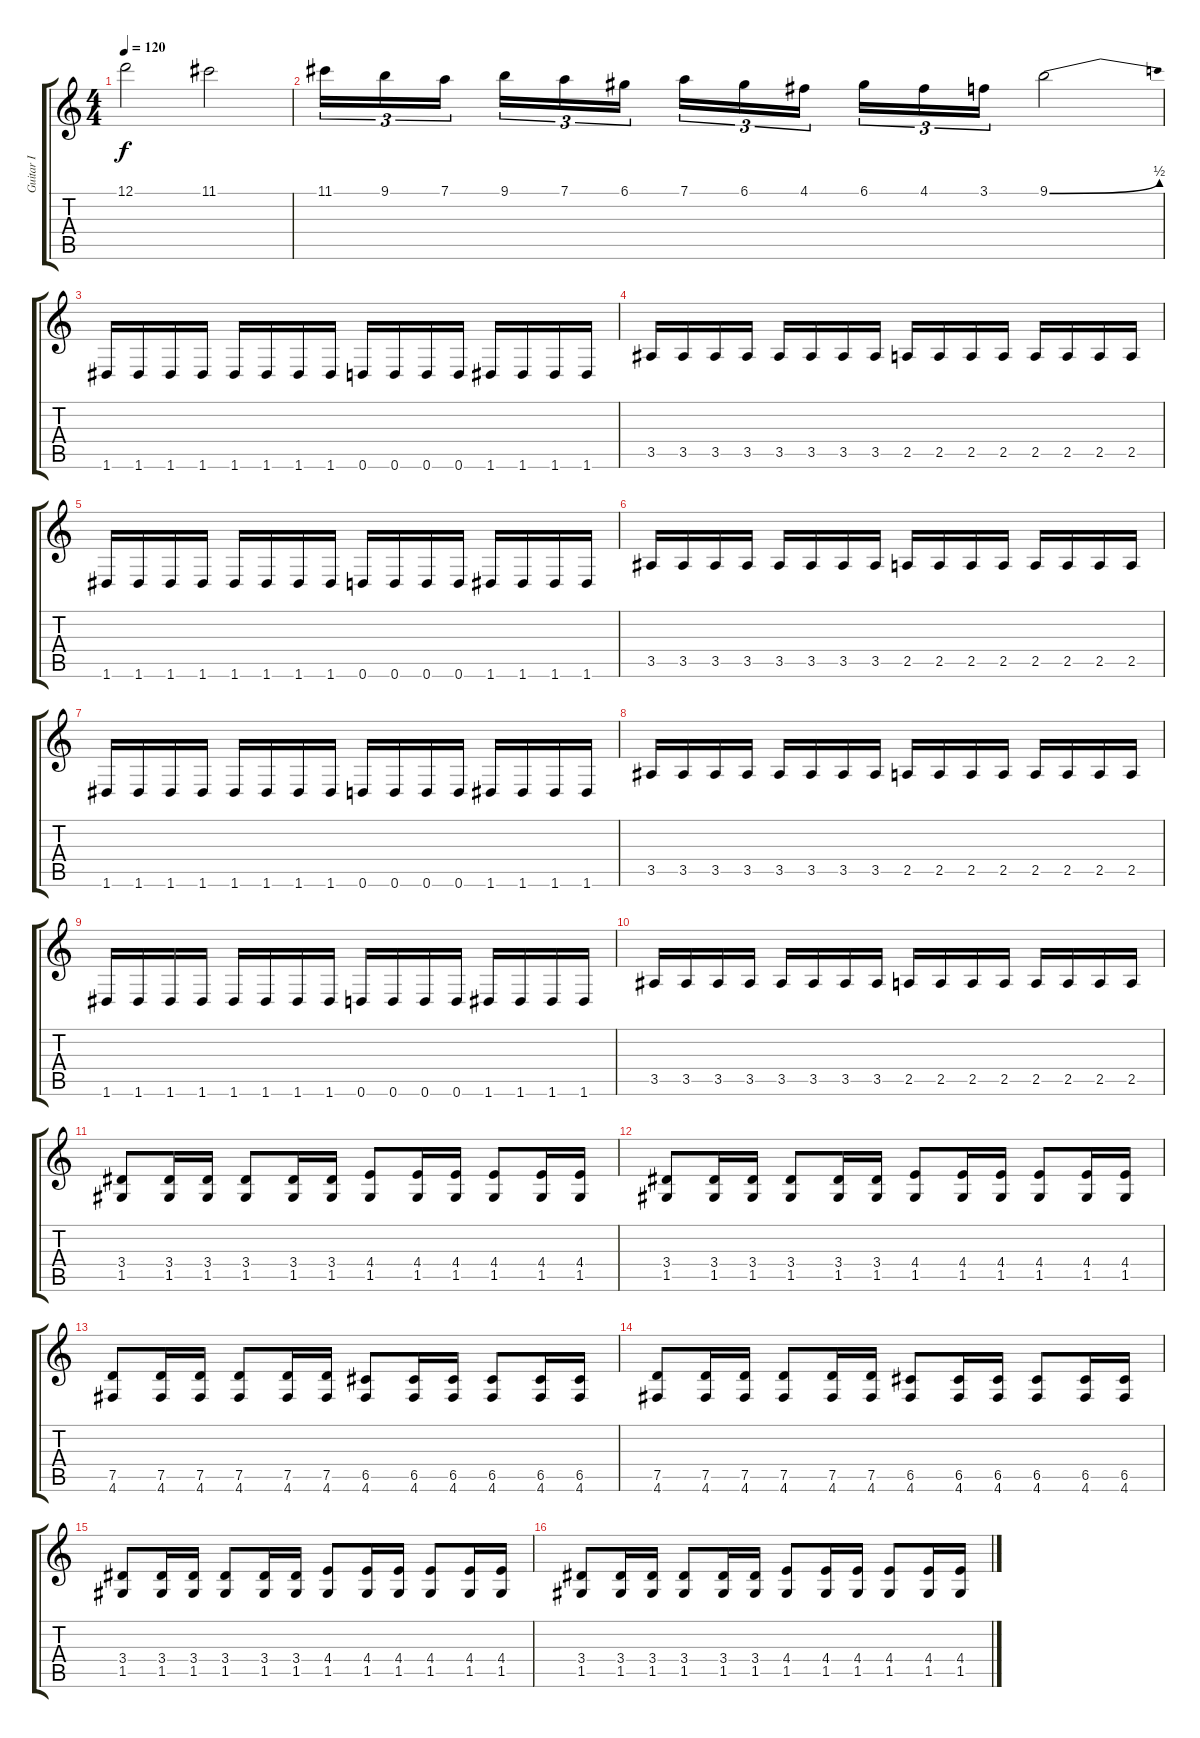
\track ("Guitar I" "Guitar I") {instrument distortionguitar}
\staff {score tabs}
\tuning (D4 A3 F3 C3 G2 D2) {hide}
\ts (4 4)
\tempo 120
\clef g2
\ks c
12.1.2{dy f} 11.1.2 |
11.1.16{tu (3 2)} 9.1.16{tu (3 2)} 7.1.16{tu (3 2)} 9.1.16{tu (3 2)} 7.1.16{tu (3 2)} 6.1.16{tu (3 2)} 7.1.16{tu (3 2)} 6.1.16{tu (3 2)} 4.1.16{tu (3 2)} 6.1.16{tu (3 2)} 4.1.16{tu (3 2)} 3.1.16{tu (3 2)} 9.1{be (bend 0 0 60 2)}.2 |
1.6.16 1.6.16 1.6.16 1.6.16 1.6.16 1.6.16 1.6.16 1.6.16 0.6.16 0.6.16 0.6.16 0.6.16 1.6.16 1.6.16 1.6.16 1.6.16 |
3.5.16 3.5.16 3.5.16 3.5.16 3.5.16 3.5.16 3.5.16 3.5.16 2.5.16 2.5.16 2.5.16 2.5.16 2.5.16 2.5.16 2.5.16 2.5.16 |
1.6.16 1.6.16 1.6.16 1.6.16 1.6.16 1.6.16 1.6.16 1.6.16 0.6.16 0.6.16 0.6.16 0.6.16 1.6.16 1.6.16 1.6.16 1.6.16 |
3.5.16 3.5.16 3.5.16 3.5.16 3.5.16 3.5.16 3.5.16 3.5.16 2.5.16 2.5.16 2.5.16 2.5.16 2.5.16 2.5.16 2.5.16 2.5.16 |
1.6.16 1.6.16 1.6.16 1.6.16 1.6.16 1.6.16 1.6.16 1.6.16 0.6.16 0.6.16 0.6.16 0.6.16 1.6.16 1.6.16 1.6.16 1.6.16 |
3.5.16 3.5.16 3.5.16 3.5.16 3.5.16 3.5.16 3.5.16 3.5.16 2.5.16 2.5.16 2.5.16 2.5.16 2.5.16 2.5.16 2.5.16 2.5.16 |
1.6.16 1.6.16 1.6.16 1.6.16 1.6.16 1.6.16 1.6.16 1.6.16 0.6.16 0.6.16 0.6.16 0.6.16 1.6.16 1.6.16 1.6.16 1.6.16 |
3.5.16 3.5.16 3.5.16 3.5.16 3.5.16 3.5.16 3.5.16 3.5.16 2.5.16 2.5.16 2.5.16 2.5.16 2.5.16 2.5.16 2.5.16 2.5.16 |
(3.4 1.5).8 (3.4 1.5).16 (3.4 1.5).16 (3.4 1.5).8 (3.4 1.5).16 (3.4 1.5).16 (4.4 1.5).8 (4.4 1.5).16 (4.4 1.5).16 (4.4 1.5).8 (4.4 1.5).16 (4.4 1.5).16 |
(3.4 1.5).8 (3.4 1.5).16 (3.4 1.5).16 (3.4 1.5).8 (3.4 1.5).16 (3.4 1.5).16 (4.4 1.5).8 (4.4 1.5).16 (4.4 1.5).16 (4.4 1.5).8 (4.4 1.5).16 (4.4 1.5).16 |
(7.5 4.6).8 (7.5 4.6).16 (7.5 4.6).16 (7.5 4.6).8 (7.5 4.6).16 (7.5 4.6).16 (6.5 4.6).8 (6.5 4.6).16 (6.5 4.6).16 (6.5 4.6).8 (6.5 4.6).16 (6.5 4.6).16 |
(7.5 4.6).8 (7.5 4.6).16 (7.5 4.6).16 (7.5 4.6).8 (7.5 4.6).16 (7.5 4.6).16 (6.5 4.6).8 (6.5 4.6).16 (6.5 4.6).16 (6.5 4.6).8 (6.5 4.6).16 (6.5 4.6).16 |
(3.4 1.5).8 (3.4 1.5).16 (3.4 1.5).16 (3.4 1.5).8 (3.4 1.5).16 (3.4 1.5).16 (4.4 1.5).8 (4.4 1.5).16 (4.4 1.5).16 (4.4 1.5).8 (4.4 1.5).16 (4.4 1.5).16 |
(3.4 1.5).8 (3.4 1.5).16 (3.4 1.5).16 (3.4 1.5).8 (3.4 1.5).16 (3.4 1.5).16 (4.4 1.5).8 (4.4 1.5).16 (4.4 1.5).16 (4.4 1.5).8 (4.4 1.5).16 (4.4 1.5).16
